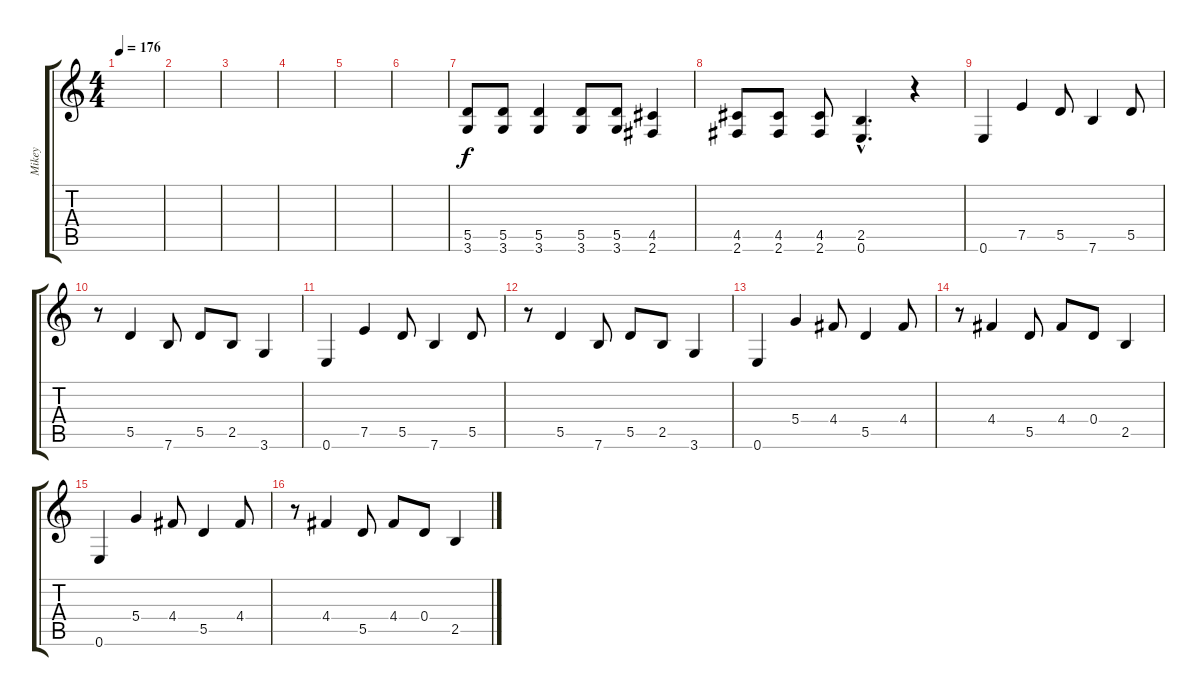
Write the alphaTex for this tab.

\track ("Mikey" "Mikey") {instrument overdrivenguitar}
\staff {score tabs}
\tuning (E4 B3 G3 D3 A2 E2) {hide}
\ts (4 4)
\tempo 176
\clef g2
\ks c
|
|
|
|
|
|
(5.5 3.6).8 (5.5 3.6).8 (5.5 3.6).4 (5.5 3.6).8 (5.5 3.6).8 (4.5 2.6).4 |
(4.5 2.6).8 (4.5 2.6).8 (4.5 2.6).8 (2.5{hac} 0.6{hac}).4{d} r.4 |
0.6.4 7.5.4 5.5.8 7.6.4 5.5.8 |
r.8 5.5.4 7.6.8 5.5.8 2.5.8 3.6.4 |
0.6.4 7.5.4 5.5.8 7.6.4 5.5.8 |
r.8 5.5.4 7.6.8 5.5.8 2.5.8 3.6.4 |
0.6.4 5.4.4 4.4.8 5.5.4 4.4.8 |
r.8 4.4.4 5.5.8 4.4.8 0.4.8 2.5.4 |
0.6.4 5.4.4 4.4.8 5.5.4 4.4.8 |
r.8 4.4.4 5.5.8 4.4.8 0.4.8 2.5.4
